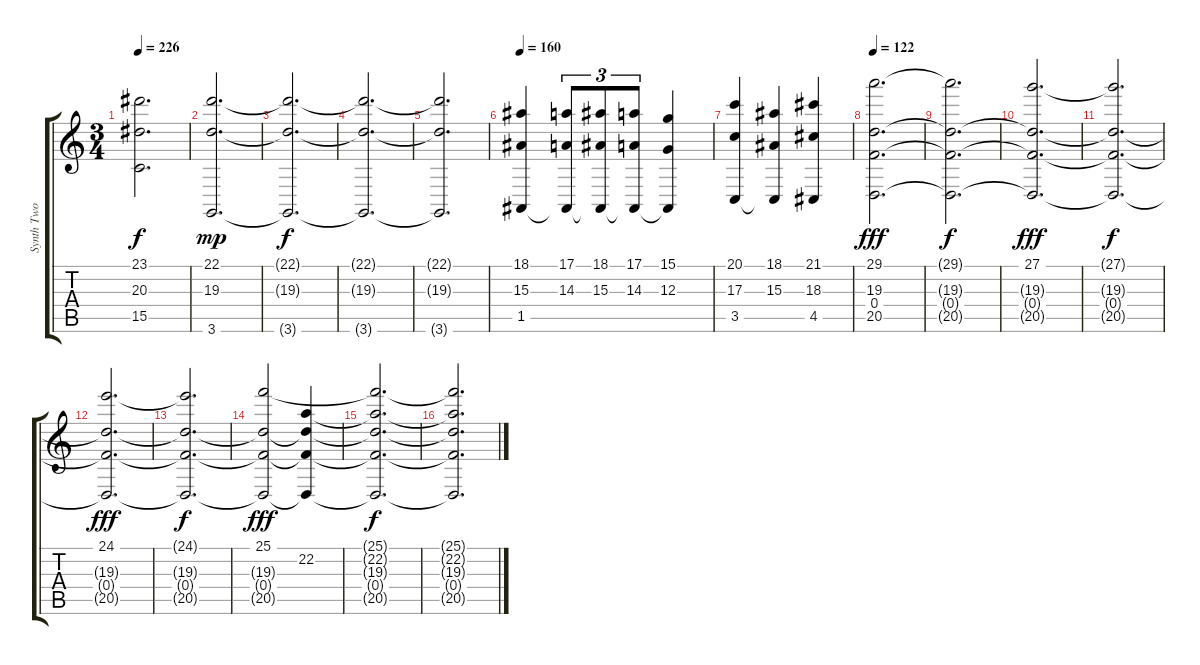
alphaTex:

\track ("Synth Two" "Synth Two") {instrument pad2warm}
\staff {score tabs}
\tuning (E4 B3 G3 D3 A2 E2) {hide}
\ts (3 4)
\tempo 226
\clef g2
\ks c
(23.1{t} 20.3{t} 15.5{t}).2{d dy f} |
(22.1 19.3 3.6).2{d dy mp} |
(22.1{t} 19.3{t} 3.6{t}).2{d dy f} |
(22.1{t} 19.3{t} 3.6{t}).2{d} |
(22.1{t} 19.3{t} 3.6{t}).2{d} |
\tempo 160
(18.1 15.3 1.5).4 (17.1 14.3 1.5{t}).8{tu (3 2)} (18.1 15.3 1.5{t}).8{tu (3 2)} (17.1 14.3 1.5{t}).8{tu (3 2)} (15.1 12.3 1.5{t}).4 |
(20.1 17.3 3.5).4 (18.1 15.3 3.5{t}).4 (21.1 18.3 4.5).4 |
\tempo 122
(29.1 19.3 0.4 20.5).2{d dy fff volume 8} |
(29.1{t} 19.3{t} 0.4{t} 20.5{t}).2{d dy f} |
(27.1 19.3{t} 0.4{t} 20.5{t}).2{d dy fff} |
(27.1{t} 19.3{t} 0.4{t} 20.5{t}).2{d dy f} |
(24.1 19.3{t} 0.4{t} 20.5{t}).2{d dy fff} |
(24.1{t} 19.3{t} 0.4{t} 20.5{t}).2{d dy f} |
(25.1 19.3{t} 0.4{t} 20.5{t}).2{dy fff} (22.2 19.3{t} 0.4{t} 20.5{t}).4 |
(25.1{t} 22.2{t} 19.3{t} 0.4{t} 20.5{t}).2{d dy f} |
(25.1{t} 22.2{t} 19.3{t} 0.4{t} 20.5{t}).2{d}
